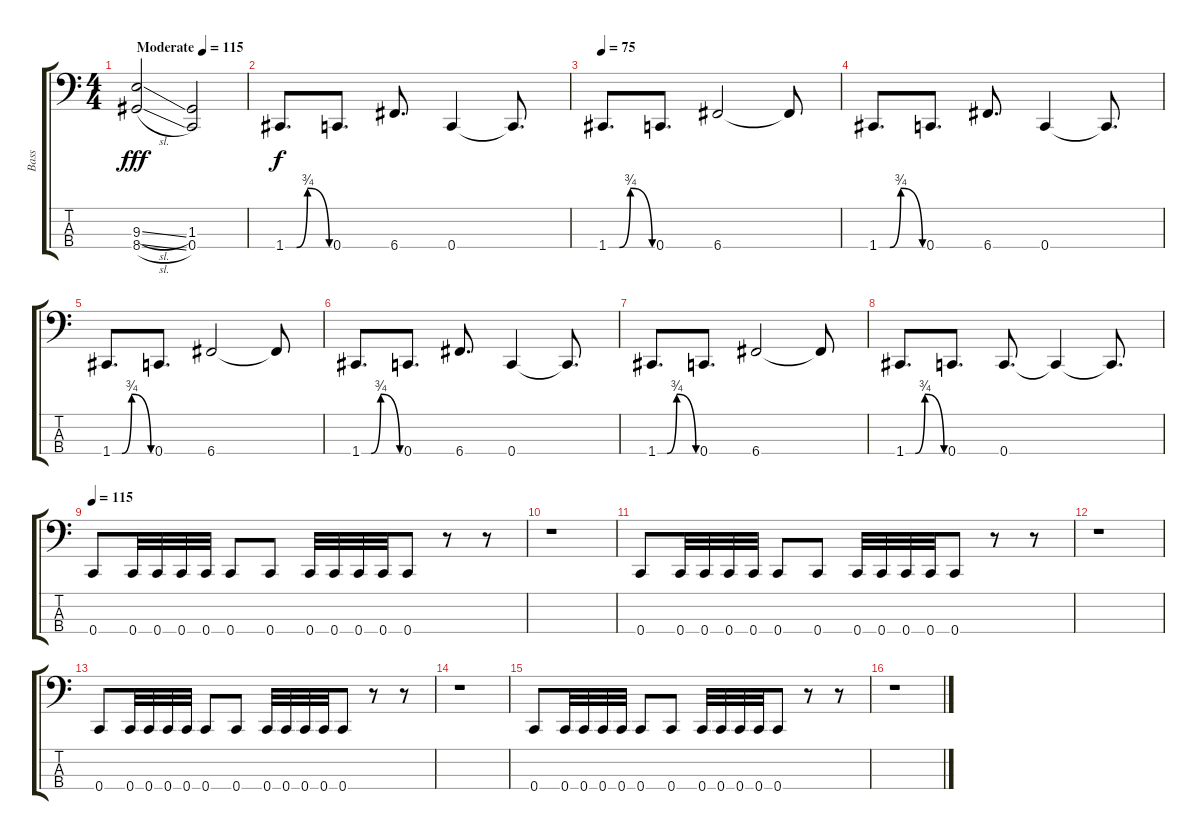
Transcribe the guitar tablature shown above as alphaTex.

\track ("Bass" "Bass") {instrument electricbassfinger}
\staff {score tabs}
\tuning (F2 C2 G1 C1) {hide}
\ts (4 4)
\tempo (115 "Moderate")
\tempo 75
\tempo (115 "Moderate")
\clef f4
\ks c
(9.3{sl} 8.4{sl}).2{dy fff instrument electricbassfinger} (1.3 0.4).2 |
1.4{be (custom 0 0 15 0 30 3 60 0)}.8{d dy f} 0.4.8{d} 6.4.8{d} 0.4.4 0.4{t}.8{d} |
\tempo 75
1.4{be (custom 0 0 15 0 30 3 60 0)}.8{d} 0.4.8{d} 6.4.2 6.4{t}.8 |
1.4{be (custom 0 0 15 0 30 3 60 0)}.8{d} 0.4.8{d} 6.4.8{d} 0.4.4 0.4{t}.8{d} |
1.4{be (custom 0 0 15 0 30 3 60 0)}.8{d} 0.4.8{d} 6.4.2 6.4{t}.8 |
1.4{be (custom 0 0 15 0 30 3 60 0)}.8{d} 0.4.8{d} 6.4.8{d} 0.4.4 0.4{t}.8{d} |
1.4{be (custom 0 0 15 0 30 3 60 0)}.8{d} 0.4.8{d} 6.4.2 6.4{t}.8 |
1.4{be (custom 0 0 15 0 30 3 60 0)}.8{d} 0.4.8{d} 0.4.8{d} 0.4{t}.4 0.4{t}.8{d} |
\tempo 115
0.4.8 0.4.32 0.4.32 0.4.32 0.4.32 0.4.8 0.4.8 0.4.32 0.4.32 0.4.32 0.4.32 0.4.8 r.8 r.8 |
r.1 |
0.4.8 0.4.32 0.4.32 0.4.32 0.4.32 0.4.8 0.4.8 0.4.32 0.4.32 0.4.32 0.4.32 0.4.8 r.8 r.8 |
r.1 |
0.4.8 0.4.32 0.4.32 0.4.32 0.4.32 0.4.8 0.4.8 0.4.32 0.4.32 0.4.32 0.4.32 0.4.8 r.8 r.8 |
r.1 |
0.4.8 0.4.32 0.4.32 0.4.32 0.4.32 0.4.8 0.4.8 0.4.32 0.4.32 0.4.32 0.4.32 0.4.8 r.8 r.8 |
r.1
